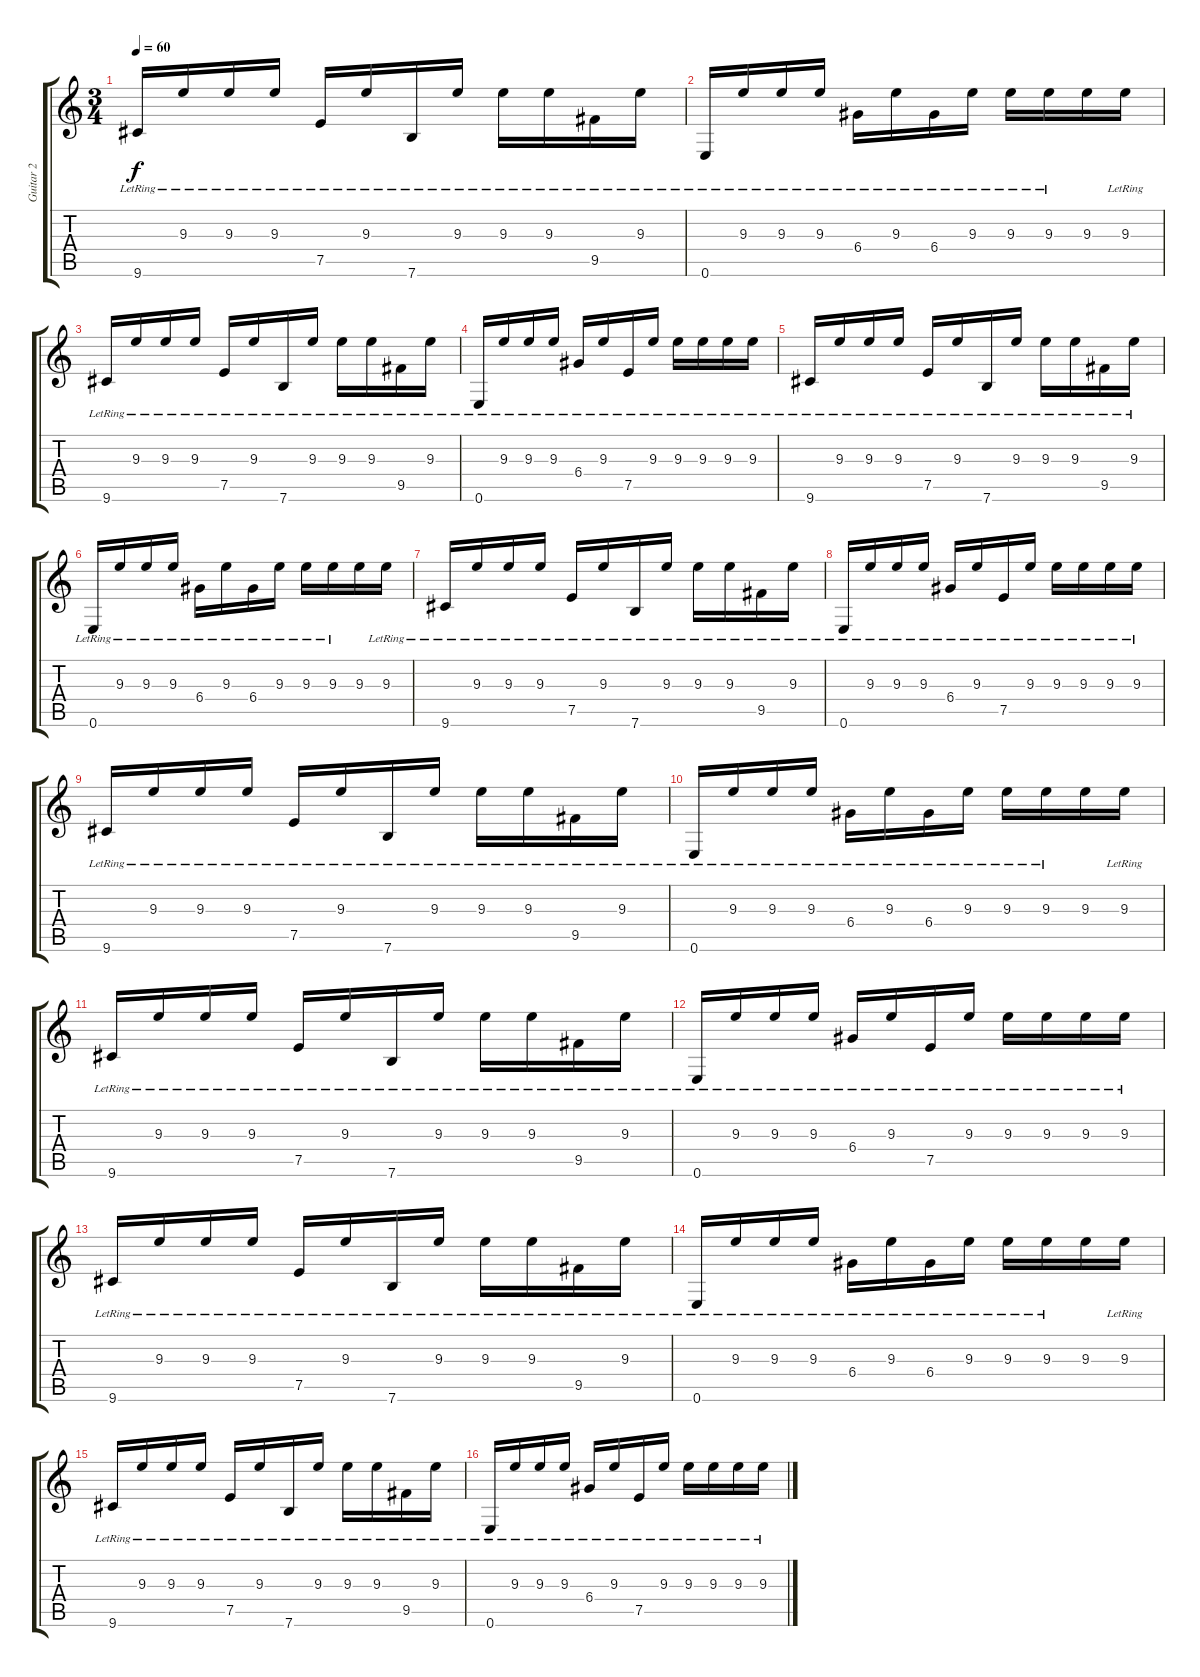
\track ("Guitar 2" "Guitar 2") {instrument electricguitarjazz}
\staff {score tabs}
\tuning (E4 B3 G3 D3 A2 E2) {hide}
\ts (3 4)
\tempo 60
\clef g2
\ks c
9.6{lr}.16{dy f} 9.3{lr}.16 9.3{lr}.16 9.3{lr}.16 7.5{lr}.16 9.3{lr}.16 7.6{lr}.16 9.3{lr}.16 9.3{lr}.16 9.3{lr}.16 9.5{lr}.16 9.3{lr}.16 |
0.6{lr}.16 9.3{lr}.16 9.3{lr}.16 9.3{lr}.16 6.4{lr}.16 9.3{lr}.16 6.4{lr}.16 9.3{lr}.16 9.3{lr}.16 9.3{lr}.16 9.3.16 9.3{lr}.16 |
9.6{lr}.16 9.3{lr}.16 9.3{lr}.16 9.3{lr}.16 7.5{lr}.16 9.3{lr}.16 7.6{lr}.16 9.3{lr}.16 9.3{lr}.16 9.3{lr}.16 9.5{lr}.16 9.3{lr}.16 |
0.6{lr}.16 9.3{lr}.16 9.3{lr}.16 9.3{lr}.16 6.4{lr}.16 9.3{lr}.16 7.5{lr}.16 9.3{lr}.16 9.3{lr}.16 9.3{lr}.16 9.3{lr}.16 9.3{lr}.16 |
9.6{lr}.16 9.3{lr}.16 9.3{lr}.16 9.3{lr}.16 7.5{lr}.16 9.3{lr}.16 7.6{lr}.16 9.3{lr}.16 9.3{lr}.16 9.3{lr}.16 9.5{lr}.16 9.3{lr}.16 |
0.6{lr}.16 9.3{lr}.16 9.3{lr}.16 9.3{lr}.16 6.4{lr}.16 9.3{lr}.16 6.4{lr}.16 9.3{lr}.16 9.3{lr}.16 9.3{lr}.16 9.3.16 9.3{lr}.16 |
9.6{lr}.16 9.3{lr}.16 9.3{lr}.16 9.3{lr}.16 7.5{lr}.16 9.3{lr}.16 7.6{lr}.16 9.3{lr}.16 9.3{lr}.16 9.3{lr}.16 9.5{lr}.16 9.3{lr}.16 |
0.6{lr}.16 9.3{lr}.16 9.3{lr}.16 9.3{lr}.16 6.4{lr}.16 9.3{lr}.16 7.5{lr}.16 9.3{lr}.16 9.3{lr}.16 9.3{lr}.16 9.3{lr}.16 9.3{lr}.16 |
9.6{lr}.16 9.3{lr}.16 9.3{lr}.16 9.3{lr}.16 7.5{lr}.16 9.3{lr}.16 7.6{lr}.16 9.3{lr}.16 9.3{lr}.16 9.3{lr}.16 9.5{lr}.16 9.3{lr}.16 |
0.6{lr}.16 9.3{lr}.16 9.3{lr}.16 9.3{lr}.16 6.4{lr}.16 9.3{lr}.16 6.4{lr}.16 9.3{lr}.16 9.3{lr}.16 9.3{lr}.16 9.3.16 9.3{lr}.16 |
9.6{lr}.16 9.3{lr}.16 9.3{lr}.16 9.3{lr}.16 7.5{lr}.16 9.3{lr}.16 7.6{lr}.16 9.3{lr}.16 9.3{lr}.16 9.3{lr}.16 9.5{lr}.16 9.3{lr}.16 |
0.6{lr}.16 9.3{lr}.16 9.3{lr}.16 9.3{lr}.16 6.4{lr}.16 9.3{lr}.16 7.5{lr}.16 9.3{lr}.16 9.3{lr}.16 9.3{lr}.16 9.3{lr}.16 9.3{lr}.16 |
9.6{lr}.16 9.3{lr}.16 9.3{lr}.16 9.3{lr}.16 7.5{lr}.16 9.3{lr}.16 7.6{lr}.16 9.3{lr}.16 9.3{lr}.16 9.3{lr}.16 9.5{lr}.16 9.3{lr}.16 |
0.6{lr}.16 9.3{lr}.16 9.3{lr}.16 9.3{lr}.16 6.4{lr}.16 9.3{lr}.16 6.4{lr}.16 9.3{lr}.16 9.3{lr}.16 9.3{lr}.16 9.3.16 9.3{lr}.16 |
9.6{lr}.16 9.3{lr}.16 9.3{lr}.16 9.3{lr}.16 7.5{lr}.16 9.3{lr}.16 7.6{lr}.16 9.3{lr}.16 9.3{lr}.16 9.3{lr}.16 9.5{lr}.16 9.3{lr}.16 |
0.6{lr}.16 9.3{lr}.16 9.3{lr}.16 9.3{lr}.16 6.4{lr}.16 9.3{lr}.16 7.5{lr}.16 9.3{lr}.16 9.3{lr}.16 9.3{lr}.16 9.3{lr}.16 9.3{lr}.16
